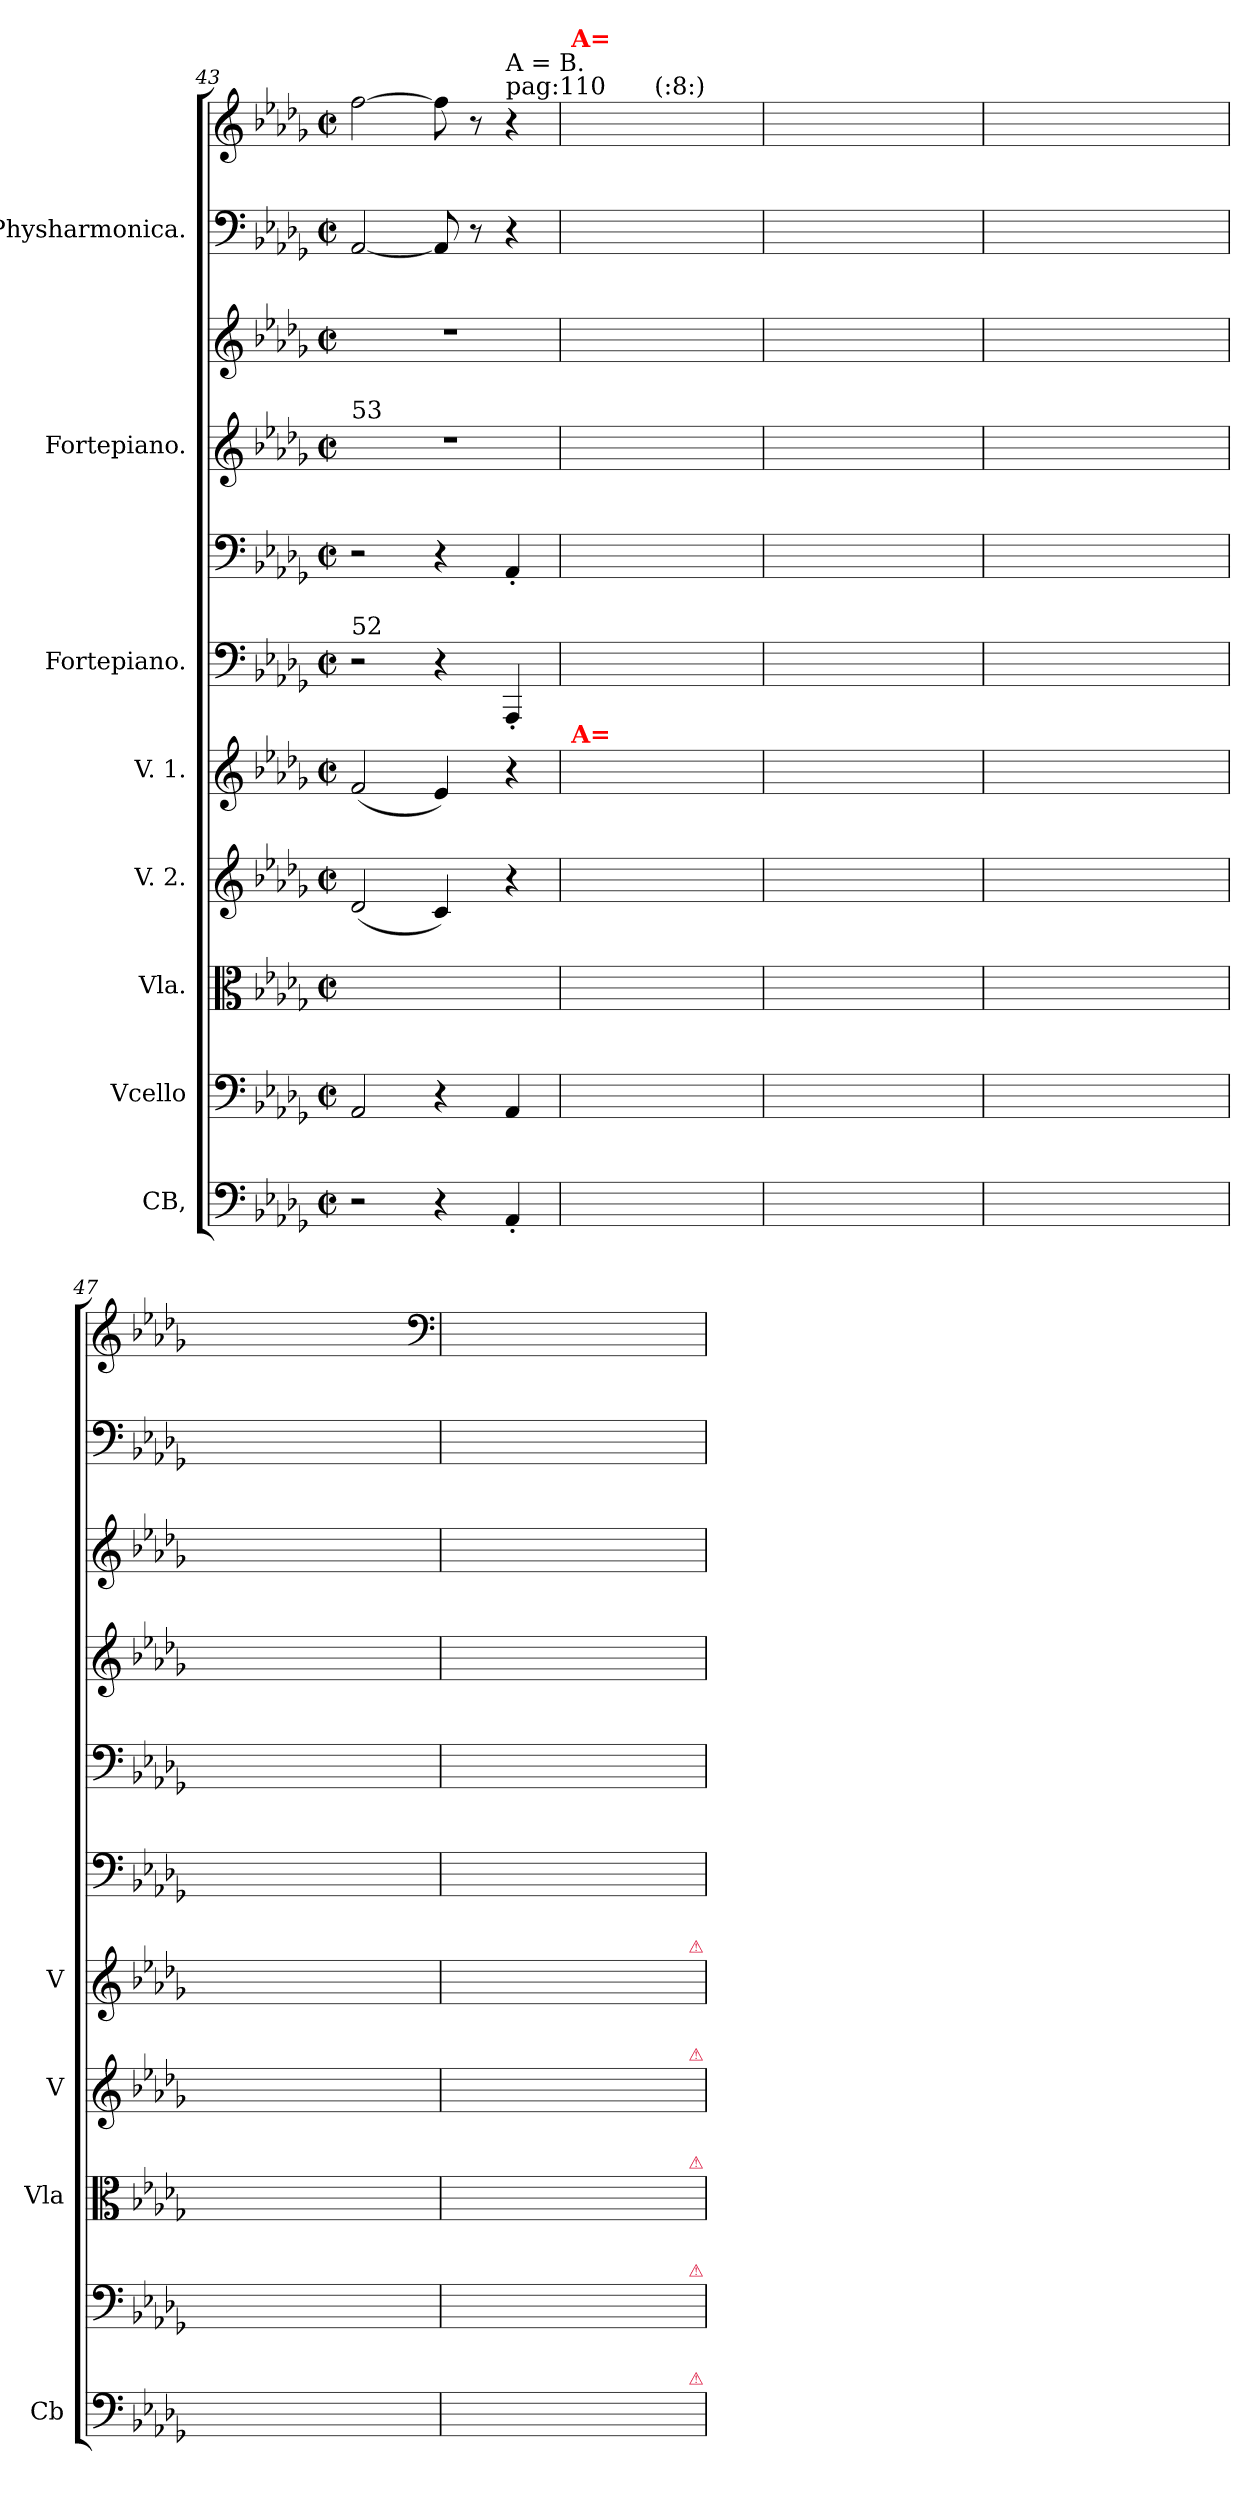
**kern	**kern	**kern	**kern	**kern	**kern	**kern	**kern	**kern	**kern	**kern
*part8	*part7	*part6	*part5	*part4	*part3	*part3	*part2	*part2	*part1	*part1
*staff11	*staff10	*staff9	*staff8	*staff7	*staff6	*staff5	*staff4	*staff3	*staff2	*staff1
*I"CB,	*I"Vcello	*I"Vla.	*I"V. 2.	*I"V. 1.	*I"Fortepiano.	*	*I"Fortepiano.	*	*I"Physharmonica.	*
*I'Cb	*	*I'Vla	*I'V	*I'V	*	*	*	*	*	*
*clefF4	*clefF4	*clefC3	*clefG2	*clefG2	*clefF4	*clefF4	*clefG2	*clefG2	*clefF4	*clefG2
*k[b-e-a-d-g-]	*k[b-e-a-d-g-]	*k[b-e-a-d-g-]	*k[b-e-a-d-g-]	*k[b-e-a-d-g-]	*k[b-e-a-d-g-]	*k[b-e-a-d-g-]	*k[b-e-a-d-g-]	*k[b-e-a-d-g-]	*k[b-e-a-d-g-]	*k[b-e-a-d-g-]
*M2/2	*M2/2	*M2/2	*M2/2	*M2/2	*M2/2	*M2/2	*M2/2	*M2/2	*M2/2	*M2/2
*met(c|)	*met(c|)	*met(c|)	*met(c|)	*met(c|)	*met(c|)	*met(c|)	*met(c|)	*met(c|)	*met(c|)	*met(c|)
=43	=43	=43	=43	=43	=43	=43	=43	=43	=43	=43
!	!	!	!	!	!	!	!LO:TX:a:t=53	!	!	!
!	!	!	!	!	!LO:TX:a:t=52	!	!	!	!	!
2r	2AA-/	1ryy	(2d-/	(2f/	2r	2r	1r	1r	[2AA-/	[2ff\
4r	4r	.	4c/)	4e-/)	4r	4r	.	.	8AA-/]	8ff\]
.	.	.	.	.	.	.	.	.	8r	8r
!	!	!	!	!	!	!	!	!	!	!LO:TX:a:t=A = B.\npag&colon;110
4AA-'/	4AA-/	.	4r	4r	4AAA-'/	4AA-'/	.	.	4r	4r
=44	=44	=44	=44	=44	=44	=44	=44	=44	=44	=44
!	!	!	!	!	!	!	!	!	!	!LO:TX:a:B:color=red:t=A=
!	!	!	!	!LO:TX:a:B:color=red:t=A=	!	!	!	!	!	!
2D-^\yy	2D-^\yy	1ryy	2ryy	1ryy	2DD-^/yy	2D-^/yy	2ryy	1ryy	1ryy	2ryy
!	!	!	!	!	!	!	!	!	!	!LO:TX:a:t=(&colon;8&colon;)
2F^\yy	2FF^/yy	.	4ryy	.	2AAA-^/yy	2FF^/yy	4ryy	.	.	4ryy
.	.	.	4d-/yy	.	.	.	4d-'/yy	.	.	4d-/yy
=45	=45	=45	=45	=45	=45	=45	=45	=45	=45	=45
2.E-^\yy	2.EE-/yy	1ryy	2g-^/yy	2ryy	2.GGG-/yy	2.EE-/yy	2g-^/yy	1ryy	1ryy	2g-^/yy
.	.	.	2B-/yy	4b-\yy	.	.	[2B-^/yy	.	.	[2B-^/yy
4D-\yy	4DD-/yy	.	.	8cc\Lyy	4DD-/yy	4ryy	.	.	.	.
.	.	.	.	8dd-\Jyy	.	.	.	.	.	.
=46	=46	=46	=46	=46	=46	=46	=46	=46	=46	=46
2.C/yy	2CC/yy	2ryy	4B-/yy	2ee-^\yy	2.CC/yy	2ryy	2B-/yy]	2ee-^\yy	2ryy	4B-/yy]
.	.	.	4ryy	.	.	.	.	.	.	4ryy
.	4C/yy	2E-/yy	2g-^/yy	4g-^/yy	.	2E-\yy	2ryy	2g-^/yy	2E-\yy	2ryy
4BB-/yy	4BB-/yy	.	.	8a-/Lyy	4BBB-yy/ 4BB-yy/	.	.	.	.	.
.	.	.	.	8b-/Jyy	.	.	.	.	.	.
=47	=47	=47	=47	=47	=47	=47	=47	=47	=47	=47
1AA-yy	1AA-yy	2A-^/yy	1e-yy	4.cc\yy	1AAA-yy 1AA-yy	2A-^\yy	1ryy	2e-/yy	2A-^\yy	1ryy
.	.	.	.	8b-\yy	.	.	.	.	.	.
.	.	2C^/yy	.	4a-\yy	.	2C^/yy	.	2ryy	[2C^/yy	.
.	.	.	.	4g-\yy	.	.	.	.	.	.
*	*	*	*	*	*	*	*	*	*	*clefF4
=48	=48	=48	=48	=48	=48	=48	=48	=48	=48	=48
1AAnyy	1AAnyy	4C/yy	1cyy	2.f/yy	1AAAnyy 1AAnyy	2F\yy	2f^/yy	1ryy	4C/yy]	2f^\yy
.	.	4ryy	.	.	.	.	.	.	4ryy	.
.	.	[2F/yy	.	.	.	2ryy	2F^/yy	.	2ryy	[2F^\yy
.	.	.	.	4e-/yy	.	.	.	.	.	.
!	!	!	!	!LO:TX:a:color=crimson:t=⚠	!	!	!	!	!	!
!	!	!	!LO:TX:a:color=crimson:t=⚠	!	!	!	!	!	!	!
!	!	!LO:TX:a:color=crimson:t=⚠	!	!	!	!	!	!	!	!
!	!LO:TX:a:color=crimson:t=⚠	!	!	!	!	!	!	!	!	!
!LO:TX:a:color=crimson:t=⚠	!	!	!	!	!	!	!	!	!	!
=	=	=	=	=	=	=	=	=	=	=
*-	*-	*-	*-	*-	*-	*-	*-	*-	*-	*-
